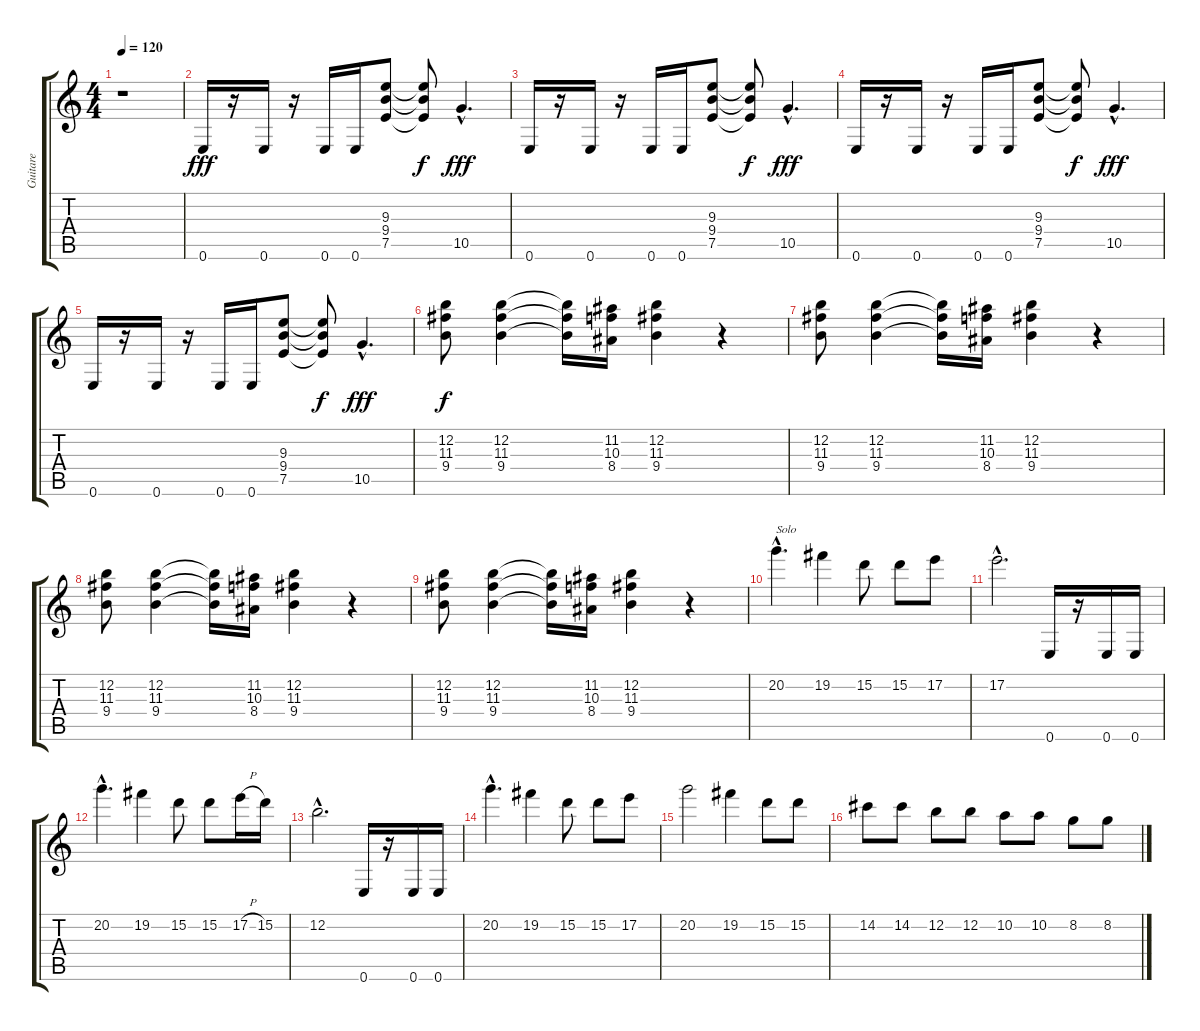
\track ("Guitare " "Guitare ") {instrument distortionguitar}
\staff {score tabs}
\tuning (E4 B3 G3 D3 A2 E2) {hide}
\ts (4 4)
\tempo 120
\clef g2
\ks c
r.1{dy fff} |
0.6.16 r.16 0.6.16 r.16 0.6.16 0.6.16 (9.3 9.4 7.5).8 (9.3{t} 9.4{t} 7.5{t}).8{dy f} 10.5{hac}.4{d dy fff} |
0.6.16 r.16 0.6.16 r.16 0.6.16 0.6.16 (9.3 9.4 7.5).8 (9.3{t} 9.4{t} 7.5{t}).8{dy f} 10.5{hac}.4{d dy fff} |
0.6.16 r.16 0.6.16 r.16 0.6.16 0.6.16 (9.3 9.4 7.5).8 (9.3{t} 9.4{t} 7.5{t}).8{dy f} 10.5{hac}.4{d dy fff} |
0.6.16 r.16 0.6.16 r.16 0.6.16 0.6.16 (9.3 9.4 7.5).8 (9.3{t} 9.4{t} 7.5{t}).8{dy f} 10.5{hac}.4{d dy fff} |
(12.2 11.3 9.4).8{dy f} (12.2 11.3 9.4).4 (12.2{t} 11.3{t} 9.4{t}).16 (11.2 10.3 8.4).16 (12.2 11.3 9.4).4 r.4 |
(12.2 11.3 9.4).8 (12.2 11.3 9.4).4 (12.2{t} 11.3{t} 9.4{t}).16 (11.2 10.3 8.4).16 (12.2 11.3 9.4).4 r.4 |
(12.2 11.3 9.4).8 (12.2 11.3 9.4).4 (12.2{t} 11.3{t} 9.4{t}).16 (11.2 10.3 8.4).16 (12.2 11.3 9.4).4 r.4 |
(12.2 11.3 9.4).8 (12.2 11.3 9.4).4 (12.2{t} 11.3{t} 9.4{t}).16 (11.2 10.3 8.4).16 (12.2 11.3 9.4).4 r.4 |
20.2{hac}.4{d txt "Solo"} 19.2.4 15.2.8 15.2.8 17.2.8 |
17.2{hac}.2{d} 0.6.16 r.16 0.6.16 0.6.16 |
20.2{hac}.4{d} 19.2.4 15.2.8 15.2.8 17.2{h}.16 15.2.16 |
12.2{hac}.2{d} 0.6.16 r.16 0.6.16 0.6.16 |
20.2{hac}.4{d} 19.2.4 15.2.8 15.2.8 17.2.8 |
20.2.2 19.2.4 15.2.8 15.2.8 |
14.2.8 14.2.8 12.2.8 12.2.8 10.2.8 10.2.8 8.2.8 8.2.8
